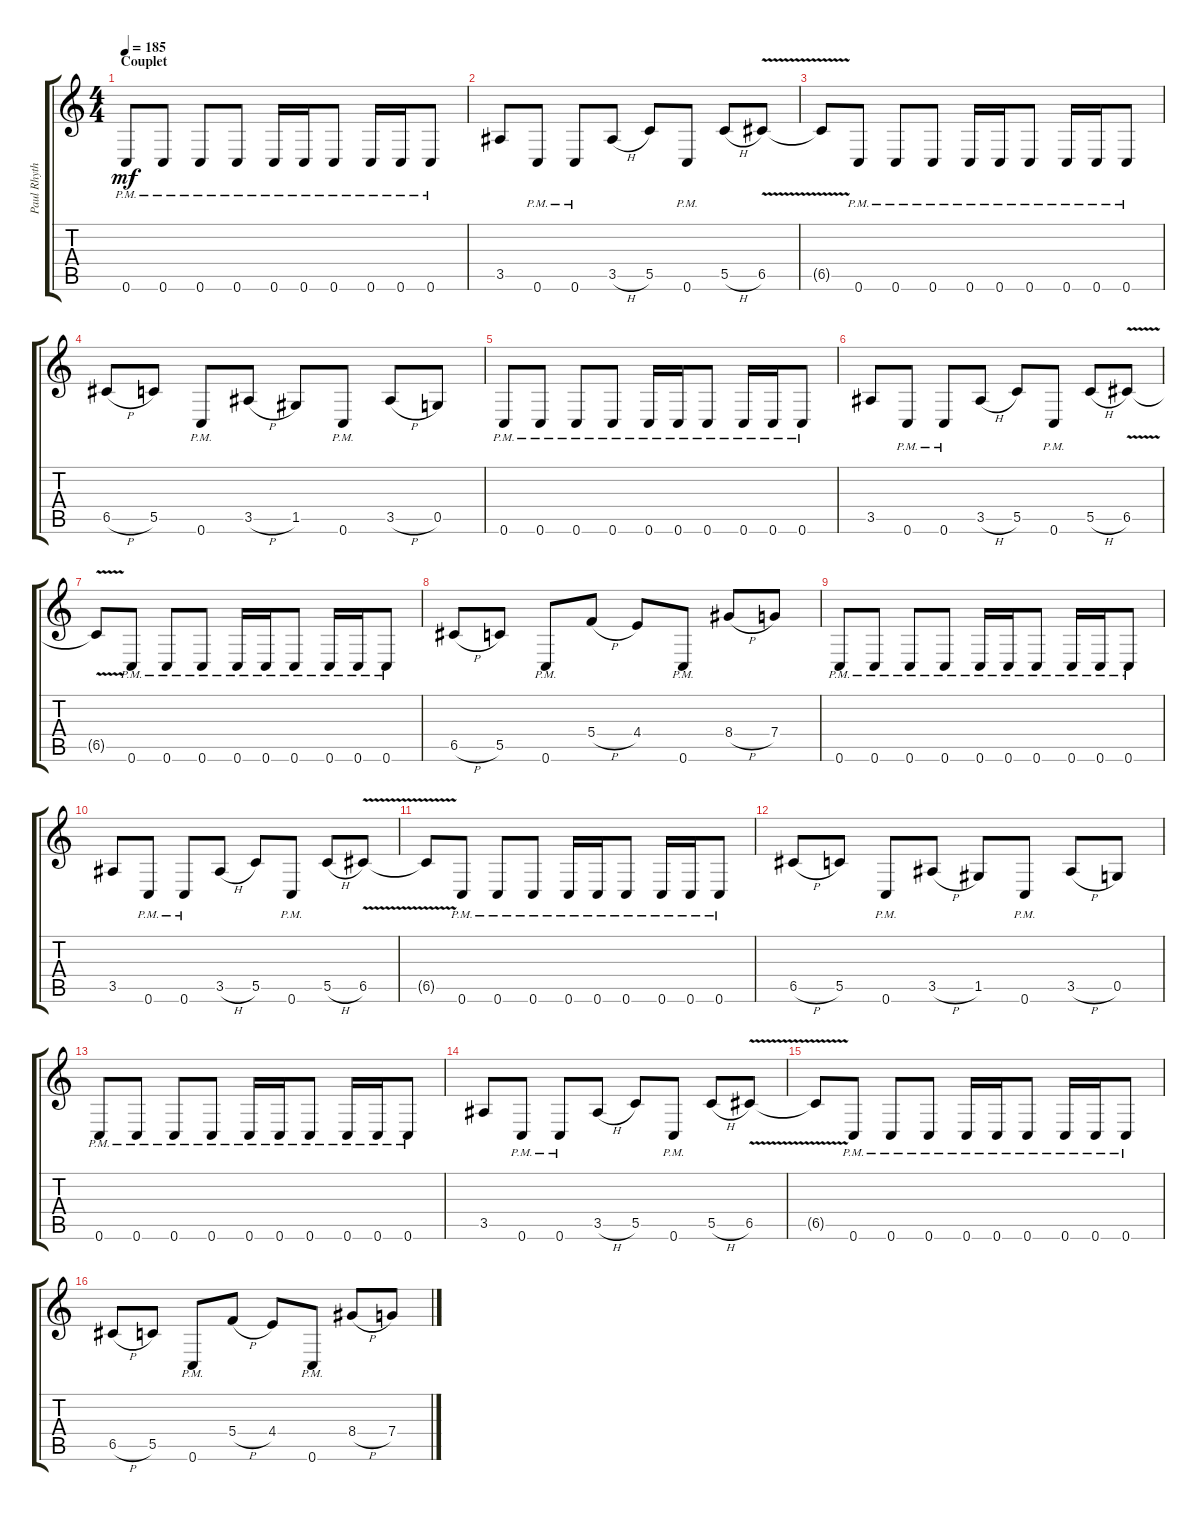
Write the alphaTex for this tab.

\track ("Paul Rhythm" "Paul Rhyth") {instrument distortionguitar}
\staff {score tabs}
\tuning (D4 A3 F3 C3 G2 C2) {hide}
\ts (4 4)
\section ("" "Couplet")
\tempo 185
\clef g2
\ks c
0.6{pm}.8{dy mf} 0.6{pm}.8 0.6{pm}.8 0.6{pm}.8 0.6{pm}.16 0.6{pm}.16 0.6{pm}.8 0.6{pm}.16 0.6{pm}.16 0.6{pm}.8 |
3.5.8 0.6{pm}.8 0.6{pm}.8 3.5{h}.8 5.5.8 0.6{pm}.8 5.5{h}.8 6.5{v}.8 |
6.5{v t}.8 0.6{pm}.8 0.6{pm}.8 0.6{pm}.8 0.6{pm}.16 0.6{pm}.16 0.6{pm}.8 0.6{pm}.16 0.6{pm}.16 0.6{pm}.8 |
6.5{h}.8 5.5.8 0.6{pm}.8 3.5{h}.8 1.5.8 0.6{pm}.8 3.5{h}.8 0.5.8 |
0.6{pm}.8 0.6{pm}.8 0.6{pm}.8 0.6{pm}.8 0.6{pm}.16 0.6{pm}.16 0.6{pm}.8 0.6{pm}.16 0.6{pm}.16 0.6{pm}.8 |
3.5.8 0.6{pm}.8 0.6{pm}.8 3.5{h}.8 5.5.8 0.6{pm}.8 5.5{h}.8 6.5{v}.8 |
6.5{v t}.8 0.6{pm}.8 0.6{pm}.8 0.6{pm}.8 0.6{pm}.16 0.6{pm}.16 0.6{pm}.8 0.6{pm}.16 0.6{pm}.16 0.6{pm}.8 |
6.5{h}.8 5.5.8 0.6{pm}.8 5.4{h}.8 4.4.8 0.6{pm}.8 8.4{h}.8 7.4.8 |
0.6{pm}.8 0.6{pm}.8 0.6{pm}.8 0.6{pm}.8 0.6{pm}.16 0.6{pm}.16 0.6{pm}.8 0.6{pm}.16 0.6{pm}.16 0.6{pm}.8 |
3.5.8 0.6{pm}.8 0.6{pm}.8 3.5{h}.8 5.5.8 0.6{pm}.8 5.5{h}.8 6.5{v}.8 |
6.5{v t}.8 0.6{pm}.8 0.6{pm}.8 0.6{pm}.8 0.6{pm}.16 0.6{pm}.16 0.6{pm}.8 0.6{pm}.16 0.6{pm}.16 0.6{pm}.8 |
6.5{h}.8 5.5.8 0.6{pm}.8 3.5{h}.8 1.5.8 0.6{pm}.8 3.5{h}.8 0.5.8 |
0.6{pm}.8 0.6{pm}.8 0.6{pm}.8 0.6{pm}.8 0.6{pm}.16 0.6{pm}.16 0.6{pm}.8 0.6{pm}.16 0.6{pm}.16 0.6{pm}.8 |
3.5.8 0.6{pm}.8 0.6{pm}.8 3.5{h}.8 5.5.8 0.6{pm}.8 5.5{h}.8 6.5{v}.8 |
6.5{v t}.8 0.6{pm}.8 0.6{pm}.8 0.6{pm}.8 0.6{pm}.16 0.6{pm}.16 0.6{pm}.8 0.6{pm}.16 0.6{pm}.16 0.6{pm}.8 |
6.5{h}.8 5.5.8 0.6{pm}.8 5.4{h}.8 4.4.8 0.6{pm}.8 8.4{h}.8 7.4.8
